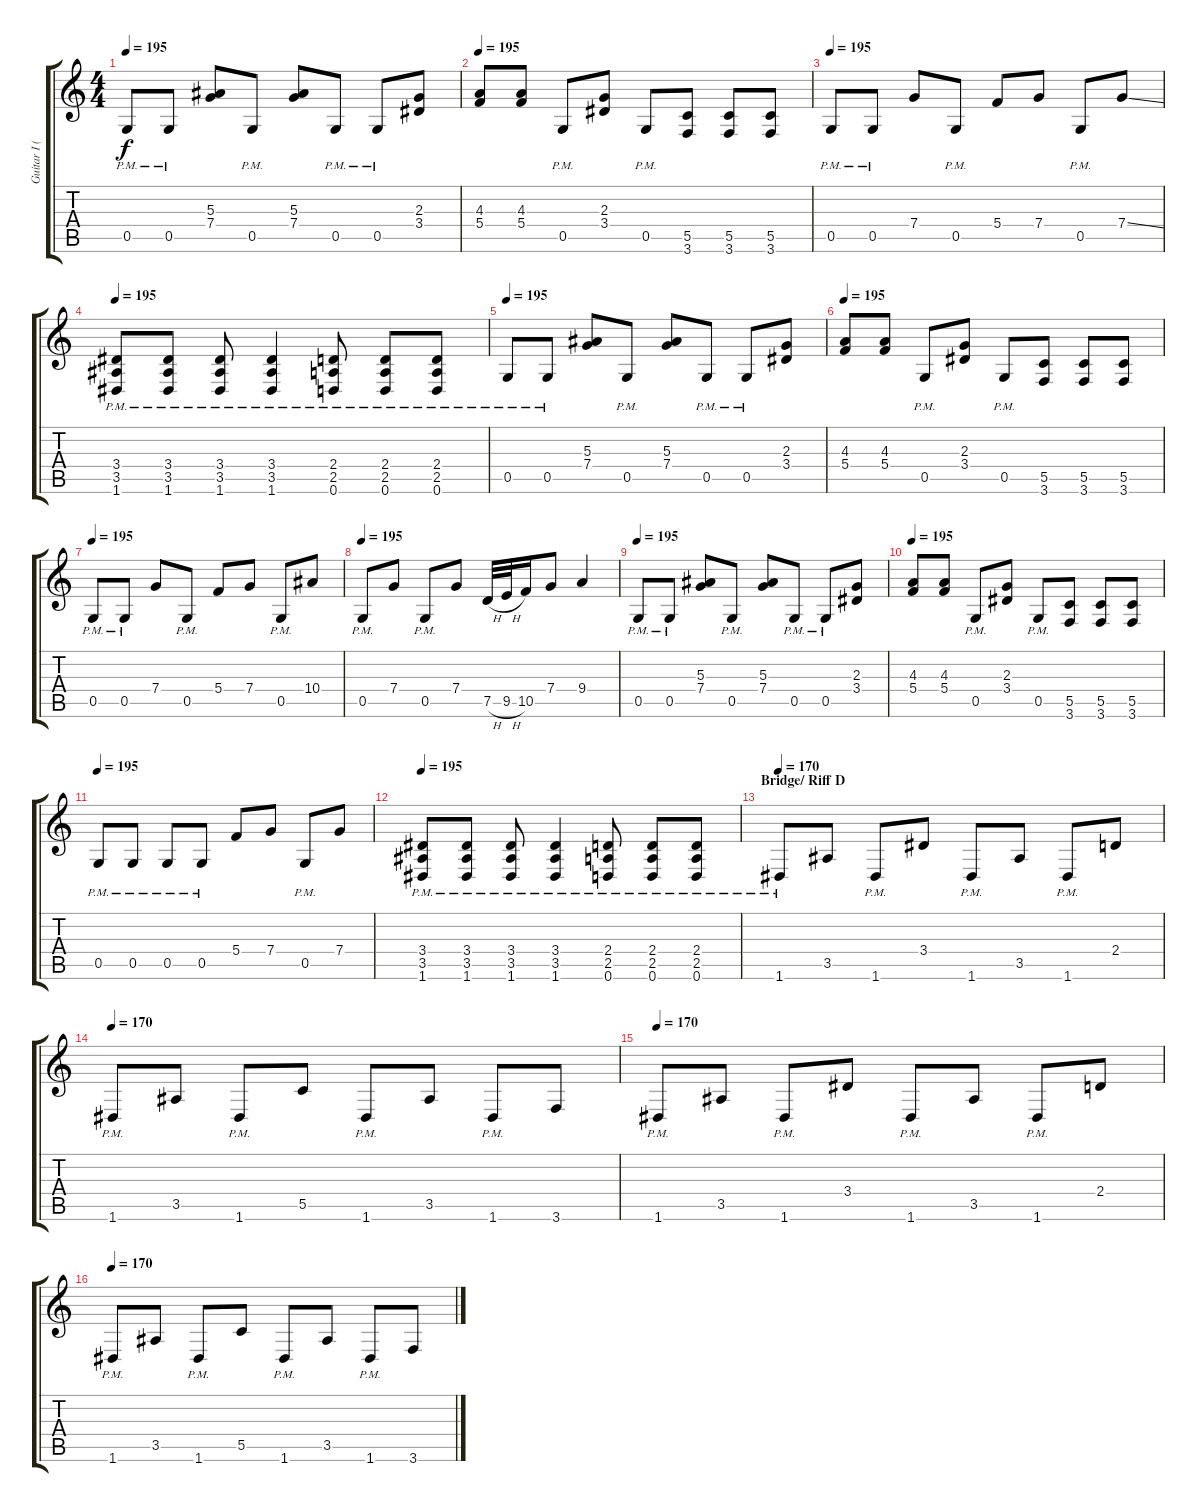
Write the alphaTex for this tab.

\track ("Guitar I (Left)" "Guitar I (") {instrument distortionguitar}
\staff {score tabs}
\tuning (D4 A3 F3 C3 G2 D2) {hide}
\ts (4 4)
\tempo 195
\clef g2
\ks c
0.5{pm}.8{dy f} 0.5{pm}.8 (5.3 7.4).8 0.5{pm}.8 (5.3 7.4).8 0.5{pm}.8 0.5{pm}.8 (2.3 3.4).8 |
\tempo 195
(4.3 5.4).8 (4.3 5.4).8 0.5{pm}.8 (2.3 3.4).8 0.5{pm}.8 (5.5 3.6).8 (5.5 3.6).8 (5.5 3.6).8 |
\tempo 195
0.5{pm}.8 0.5{pm}.8 7.4.8 0.5{pm}.8 5.4.8 7.4.8 0.5{pm}.8 7.4{ss}.8 |
\tempo 195
(3.4{pm} 3.5{pm} 1.6{pm}).8 (3.4{pm} 3.5{pm} 1.6{pm}).8 (3.4{pm} 3.5{pm} 1.6{pm}).8 (3.4{pm} 3.5{pm} 1.6{pm}).4 (2.4{pm} 2.5{pm} 0.6{pm}).8 (2.4{pm} 2.5{pm} 0.6{pm}).8 (2.4{pm} 2.5{pm} 0.6{pm}).8 |
\tempo 195
0.5{pm}.8 0.5{pm}.8 (5.3 7.4).8 0.5{pm}.8 (5.3 7.4).8 0.5{pm}.8 0.5{pm}.8 (2.3 3.4).8 |
\tempo 195
(4.3 5.4).8 (4.3 5.4).8 0.5{pm}.8 (2.3 3.4).8 0.5{pm}.8 (5.5 3.6).8 (5.5 3.6).8 (5.5 3.6).8 |
\tempo 195
0.5{pm}.8 0.5{pm}.8 7.4.8 0.5{pm}.8 5.4.8 7.4.8 0.5{pm}.8 10.4.8 |
\tempo 195
0.5{pm}.8 7.4.8 0.5{pm}.8 7.4.8 7.5{h}.32 9.5{h}.32 10.5.16 7.4.8 9.4.4 |
\tempo 195
0.5{pm}.8 0.5{pm}.8 (5.3 7.4).8 0.5{pm}.8 (5.3 7.4).8 0.5{pm}.8 0.5{pm}.8 (2.3 3.4).8 |
\tempo 195
(4.3 5.4).8 (4.3 5.4).8 0.5{pm}.8 (2.3 3.4).8 0.5{pm}.8 (5.5 3.6).8 (5.5 3.6).8 (5.5 3.6).8 |
\tempo 195
0.5{pm}.8 0.5{pm}.8 0.5{pm}.8 0.5{pm}.8 5.4.8 7.4.8 0.5{pm}.8 7.4.8 |
\tempo 195
(3.4{pm} 3.5{pm} 1.6{pm}).8 (3.4{pm} 3.5{pm} 1.6{pm}).8 (3.4{pm} 3.5{pm} 1.6{pm}).8 (3.4{pm} 3.5{pm} 1.6{pm}).4 (2.4{pm} 2.5{pm} 0.6{pm}).8 (2.4{pm} 2.5{pm} 0.6{pm}).8 (2.4{pm} 2.5{pm} 0.6{pm}).8 |
\section ("" "Bridge/ Riff D")
\tempo 170
1.6{pm}.8 3.5.8 1.6{pm}.8 3.4.8 1.6{pm}.8 3.5.8 1.6{pm}.8 2.4.8 |
\tempo 170
1.6{pm}.8 3.5.8 1.6{pm}.8 5.5.8 1.6{pm}.8 3.5.8 1.6{pm}.8 3.6.8 |
\tempo 170
1.6{pm}.8 3.5.8 1.6{pm}.8 3.4.8 1.6{pm}.8 3.5.8 1.6{pm}.8 2.4.8 |
\tempo 170
1.6{pm}.8 3.5.8 1.6{pm}.8 5.5.8 1.6{pm}.8 3.5.8 1.6{pm}.8 3.6.8
